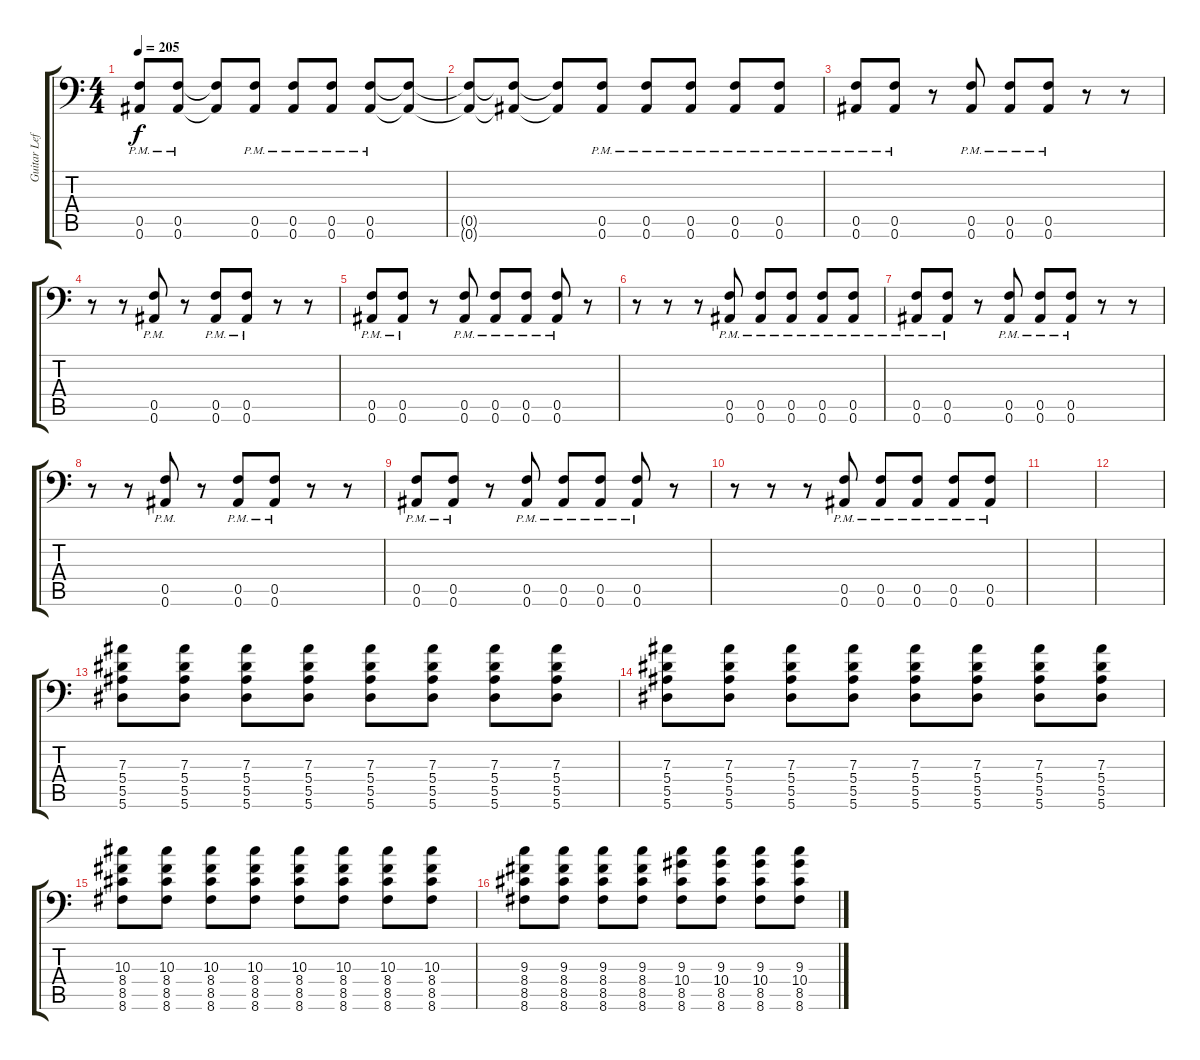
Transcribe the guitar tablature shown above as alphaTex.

\track ("Guitar Left" "Guitar Lef") {instrument distortionguitar}
\staff {score tabs}
\tuning (C4 G3 Eb3 Bb2 F2 Bb1) {hide}
\ts (4 4)
\tempo 205
\clef f4
\ks c
(0.5{pm} 0.6{pm}).8{dy f} (0.5{pm} 0.6{pm}).8 (0.5{t} 0.6{t}).8 (0.5{pm} 0.6{pm}).8 (0.5{pm} 0.6{pm}).8 (0.5{pm} 0.6{pm}).8 (0.5{pm} 0.6{pm}).8 (0.5{t} 0.6{t}).8 |
(0.5{t} 0.6{t}).8 (0.5{t} 0.6{t}).8 (0.5{t} 0.6{t}).8 (0.5{pm} 0.6{pm}).8 (0.5{pm} 0.6{pm}).8 (0.5{pm} 0.6{pm}).8 (0.5{pm} 0.6{pm}).8 (0.5{pm} 0.6{pm}).8 |
(0.5{pm} 0.6{pm}).8 (0.5{pm} 0.6{pm}).8 r.8 (0.5{pm} 0.6{pm}).8 (0.5{pm} 0.6{pm}).8 (0.5{pm} 0.6{pm}).8 r.8 r.8 |
r.8 r.8 (0.5{pm} 0.6{pm}).8 r.8 (0.5{pm} 0.6{pm}).8 (0.5{pm} 0.6{pm}).8 r.8 r.8 |
(0.5{pm} 0.6{pm}).8 (0.5{pm} 0.6{pm}).8 r.8 (0.5{pm} 0.6{pm}).8 (0.5{pm} 0.6{pm}).8 (0.5{pm} 0.6{pm}).8 (0.5{pm} 0.6{pm}).8 r.8 |
r.8 r.8 r.8 (0.5{pm} 0.6{pm}).8 (0.5{pm} 0.6{pm}).8 (0.5{pm} 0.6{pm}).8 (0.5{pm} 0.6{pm}).8 (0.5{pm} 0.6{pm}).8 |
(0.5{pm} 0.6{pm}).8 (0.5{pm} 0.6{pm}).8 r.8 (0.5{pm} 0.6{pm}).8 (0.5{pm} 0.6{pm}).8 (0.5{pm} 0.6{pm}).8 r.8 r.8 |
r.8 r.8 (0.5{pm} 0.6{pm}).8 r.8 (0.5{pm} 0.6{pm}).8 (0.5{pm} 0.6{pm}).8 r.8 r.8 |
(0.5{pm} 0.6{pm}).8 (0.5{pm} 0.6{pm}).8 r.8 (0.5{pm} 0.6{pm}).8 (0.5{pm} 0.6{pm}).8 (0.5{pm} 0.6{pm}).8 (0.5{pm} 0.6{pm}).8 r.8 |
r.8 r.8 r.8 (0.5{pm} 0.6{pm}).8 (0.5{pm} 0.6{pm}).8 (0.5{pm} 0.6{pm}).8 (0.5{pm} 0.6{pm}).8 (0.5{pm} 0.6{pm}).8 |
|
|
(7.3 5.4 5.5 5.6).8 (7.3 5.4 5.5 5.6).8 (7.3 5.4 5.5 5.6).8 (7.3 5.4 5.5 5.6).8 (7.3 5.4 5.5 5.6).8 (7.3 5.4 5.5 5.6).8 (7.3 5.4 5.5 5.6).8 (7.3 5.4 5.5 5.6).8 |
(7.3 5.4 5.5 5.6).8 (7.3 5.4 5.5 5.6).8 (7.3 5.4 5.5 5.6).8 (7.3 5.4 5.5 5.6).8 (7.3 5.4 5.5 5.6).8 (7.3 5.4 5.5 5.6).8 (7.3 5.4 5.5 5.6).8 (7.3 5.4 5.5 5.6).8 |
(10.3 8.4 8.5 8.6).8 (10.3 8.4 8.5 8.6).8 (10.3 8.4 8.5 8.6).8 (10.3 8.4 8.5 8.6).8 (10.3 8.4 8.5 8.6).8 (10.3 8.4 8.5 8.6).8 (10.3 8.4 8.5 8.6).8 (10.3 8.4 8.5 8.6).8 |
(9.3 8.4 8.5 8.6).8 (9.3 8.4 8.5 8.6).8 (9.3 8.4 8.5 8.6).8 (9.3 8.4 8.5 8.6).8 (9.3 10.4 8.5 8.6).8 (9.3 10.4 8.5 8.6).8 (9.3 10.4 8.5 8.6).8 (9.3 10.4 8.5 8.6).8
